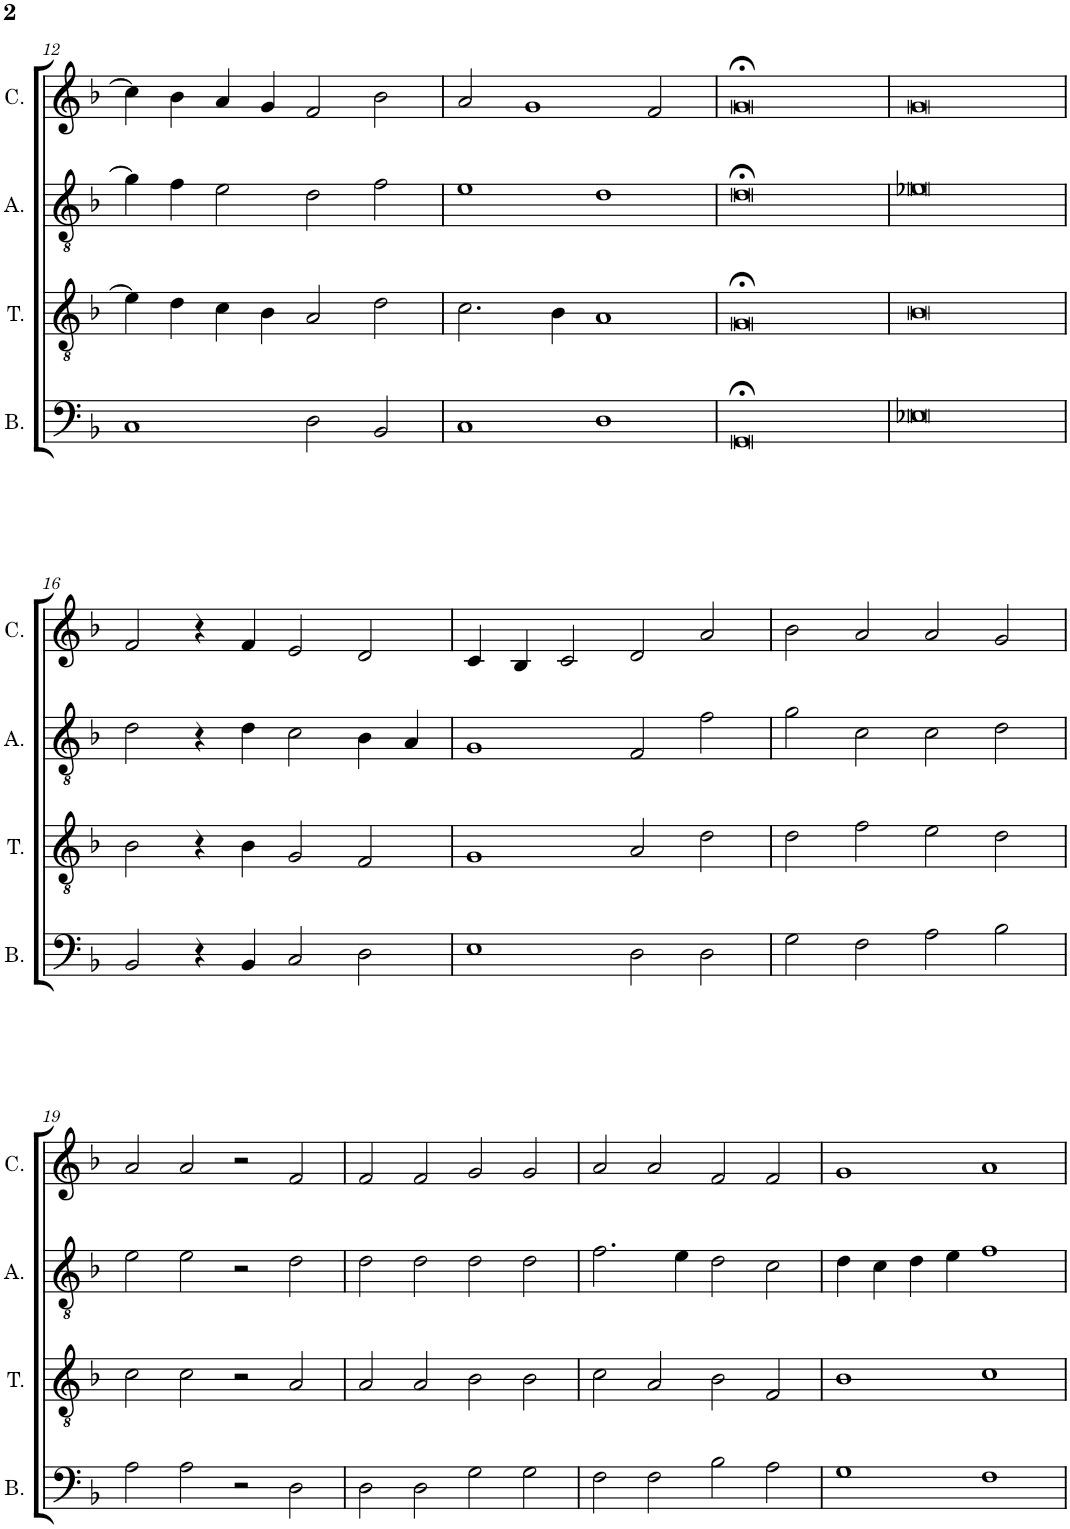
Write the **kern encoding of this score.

**kern	**kern	**kern	**kern
*part4	*part3	*part2	*part1
*staff4	*staff3	*staff2	*staff1
*I"Bassus	*I"Tenor	*I"Altus	*I"Cantus
*I'B.	*I'T.	*I'A.	*I'C.
!!LO:PB:g=z
*clefF4	*clefGv2	*clefGv2	*clefG2
*k[b-]	*k[b-]	*k[b-]	*k[b-]
*M2/1	*M2/1	*M2/1	*M2/1
=12	=12	=12	=12
1C	4e\]	4g\]	4cc\]
.	4d\	4f\	4b-\
.	4c\	2e\	4a/
.	4B-\	.	4g/
2D\	2A/	2d\	2f/
2BB-/	2d\	2f\	2b-\
=13	=13	=13	=13
1C	2.c\	1e	2a/
.	.	.	1g
.	4B-\	.	.
1D	1A	1d	.
.	.	.	2f/
=14	=14	=14	=14
0GG;<	0G;<	0d;<	0g;<
=15	=15	=15	=15
0E-X	0B-	0e-X	0g
!!LO:LB:g=z
=16	=16	=16	=16
2BB-/	2B-\	2d\	2f/
4r	4r	4r	4r
4BB-/	4B-\	4d\	4f/
2C/	2G/	2c\	2e/
2D\	2F/	4B-\	2d/
.	.	4A/	.
=17	=17	=17	=17
1E	1G	1G	4c/
.	.	.	4B-/
.	.	.	2c/
2D\	2A/	2F/	2d/
2D\	2d\	2f\	2a/
=18	=18	=18	=18
2G\	2d\	2g\	2b-\
2F\	2f\	2c\	2a/
2A\	2e\	2c\	2a/
2B-\	2d\	2d\	2g/
!!LO:LB:g=z
=19	=19	=19	=19
2A\	2c\	2e\	2a/
2A\	2c\	2e\	2a/
2r	2r	2r	2r
2D\	2A/	2d\	2f/
=20	=20	=20	=20
2D\	2A/	2d\	2f/
2D\	2A/	2d\	2f/
2G\	2B-\	2d\	2g/
2G\	2B-\	2d\	2g/
=21	=21	=21	=21
2F\	2c\	2.f\	2a/
2F\	2A/	.	2a/
.	.	4e\	.
2B-\	2B-\	2d\	2f/
2A\	2F/	2c\	2f/
=22	=22	=22	=22
1G	1B-	4d\	1g
.	.	4c\	.
.	.	4d\	.
.	.	4e\	.
1F	1c	1f	1a
=	=	=	=
*-	*-	*-	*-
